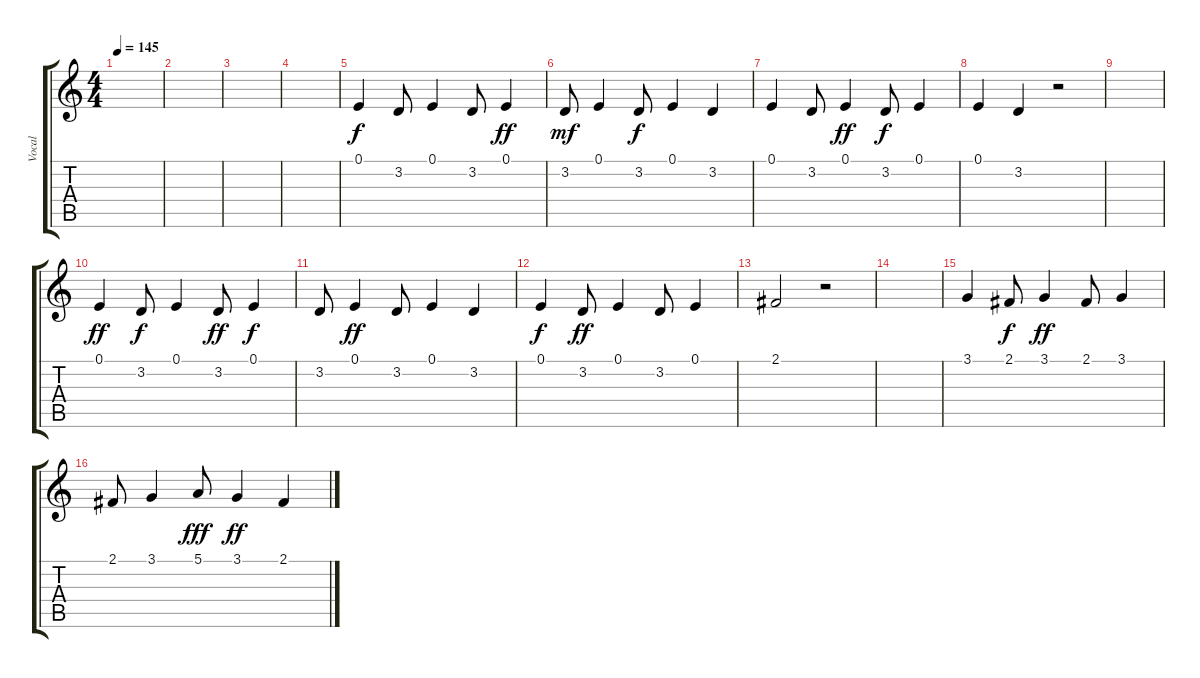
\track ("Vocal" "Vocal") {instrument choiraahs}
\staff {score tabs}
\tuning (E4 B3 G3 D3 A2 E2) {hide}
\ts (4 4)
\tempo 145
\clef g2
\ks c
|
|
|
|
0.1.4 3.2.8 0.1.4 3.2.8 0.1.4{dy ff} |
3.2.8{dy mf} 0.1.4 3.2.8{dy f} 0.1.4 3.2.4 |
0.1.4 3.2.8 0.1.4{dy ff} 3.2.8{dy f} 0.1.4 |
0.1.4 3.2.4 r.2 |
|
0.1.4{dy ff} 3.2.8{dy f} 0.1.4 3.2.8{dy ff} 0.1.4{dy f} |
3.2.8 0.1.4{dy ff} 3.2.8 0.1.4 3.2.4 |
0.1.4{dy f} 3.2.8{dy ff} 0.1.4 3.2.8 0.1.4 |
2.1.2 r.2 |
|
3.1.4 2.1.8{dy f} 3.1.4{dy ff} 2.1.8 3.1.4 |
2.1.8 3.1.4 5.1.8{dy fff} 3.1.4{dy ff} 2.1.4
